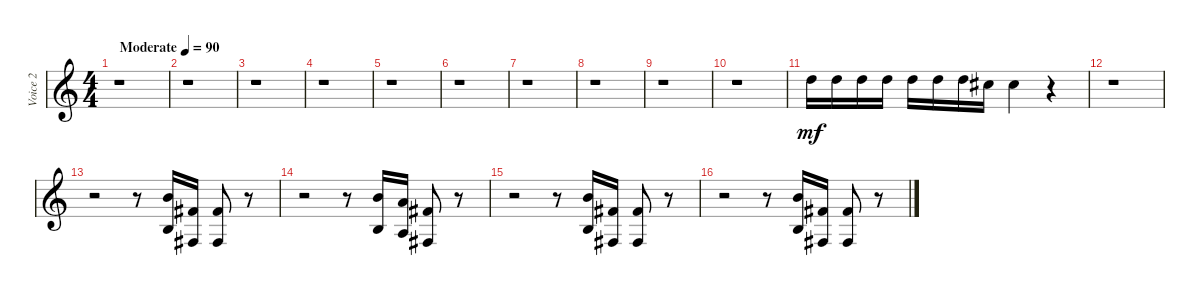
\track ("Voice 2" "Voice 2") {instrument voiceoohs}
\staff {score}
\tuning (E4 B3 G3 D3 A2 E2) {hide}
\ts (4 4)
\tempo (90 "Moderate")
\clef g2
\ks c
r.1{dy mf instrument voiceoohs} |
r.1 |
r.1 |
r.1 |
r.1 |
r.1 |
r.1 |
r.1 |
r.1 |
r.1 |
10.1.16 10.1.16 10.1.16 10.1.16 10.1.16 10.1.16 10.1.16 9.1.16 9.1.4 r.4 |
r.1 |
r.2 r.8 (7.1 0.2).16 (7.2 9.5).16 (7.2 9.5).8 r.8 |
r.2 r.8 (7.1 0.2).16 (5.1 7.4).16 (7.2 9.5).8 r.8 |
r.2 r.8 (7.1 0.2).16 (7.2 9.5).16 (7.2 9.5).8 r.8 |
r.2 r.8 (7.1 0.2).16 (7.2 9.5).16 (7.2 9.5).8 r.8
